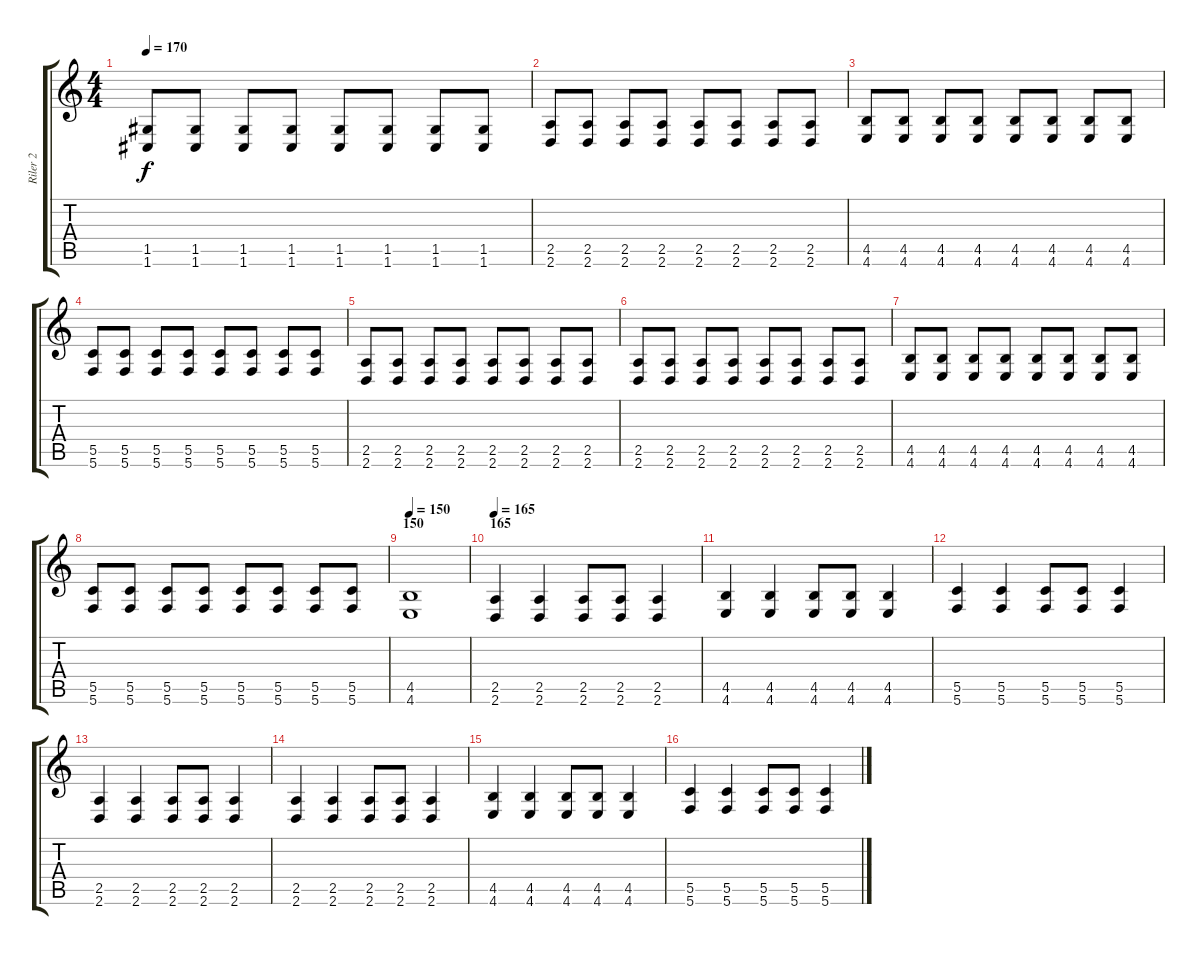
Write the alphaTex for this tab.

\track ("Riler 2" "Riler 2") {instrument distortionguitar}
\staff {score tabs}
\tuning (D4 A3 F3 C3 G2 C2) {hide}
\ts (4 4)
\tempo 170
\clef g2
\ks c
(1.5 1.6).8{dy f} (1.5 1.6).8 (1.5 1.6).8 (1.5 1.6).8 (1.5 1.6).8 (1.5 1.6).8 (1.5 1.6).8 (1.5 1.6).8 |
(2.5 2.6).8 (2.5 2.6).8 (2.5 2.6).8 (2.5 2.6).8 (2.5 2.6).8 (2.5 2.6).8 (2.5 2.6).8 (2.5 2.6).8 |
(4.5 4.6).8 (4.5 4.6).8 (4.5 4.6).8 (4.5 4.6).8 (4.5 4.6).8 (4.5 4.6).8 (4.5 4.6).8 (4.5 4.6).8 |
(5.5 5.6).8 (5.5 5.6).8 (5.5 5.6).8 (5.5 5.6).8 (5.5 5.6).8 (5.5 5.6).8 (5.5 5.6).8 (5.5 5.6).8 |
(2.5 2.6).8 (2.5 2.6).8 (2.5 2.6).8 (2.5 2.6).8 (2.5 2.6).8 (2.5 2.6).8 (2.5 2.6).8 (2.5 2.6).8 |
(2.5 2.6).8 (2.5 2.6).8 (2.5 2.6).8 (2.5 2.6).8 (2.5 2.6).8 (2.5 2.6).8 (2.5 2.6).8 (2.5 2.6).8 |
(4.5 4.6).8 (4.5 4.6).8 (4.5 4.6).8 (4.5 4.6).8 (4.5 4.6).8 (4.5 4.6).8 (4.5 4.6).8 (4.5 4.6).8 |
(5.5 5.6).8 (5.5 5.6).8 (5.5 5.6).8 (5.5 5.6).8 (5.5 5.6).8 (5.5 5.6).8 (5.5 5.6).8 (5.5 5.6).8 |
\section ("" "150")
\tempo 150
(4.5 4.6).1 |
\section ("" "165")
\tempo 165
(2.5 2.6).4 (2.5 2.6).4 (2.5 2.6).8 (2.5 2.6).8 (2.5 2.6).4 |
(4.5 4.6).4 (4.5 4.6).4 (4.5 4.6).8 (4.5 4.6).8 (4.5 4.6).4 |
(5.5 5.6).4 (5.5 5.6).4 (5.5 5.6).8 (5.5 5.6).8 (5.5 5.6).4 |
(2.5 2.6).4 (2.5 2.6).4 (2.5 2.6).8 (2.5 2.6).8 (2.5 2.6).4 |
(2.5 2.6).4 (2.5 2.6).4 (2.5 2.6).8 (2.5 2.6).8 (2.5 2.6).4 |
(4.5 4.6).4 (4.5 4.6).4 (4.5 4.6).8 (4.5 4.6).8 (4.5 4.6).4 |
(5.5 5.6).4 (5.5 5.6).4 (5.5 5.6).8 (5.5 5.6).8 (5.5 5.6).4
